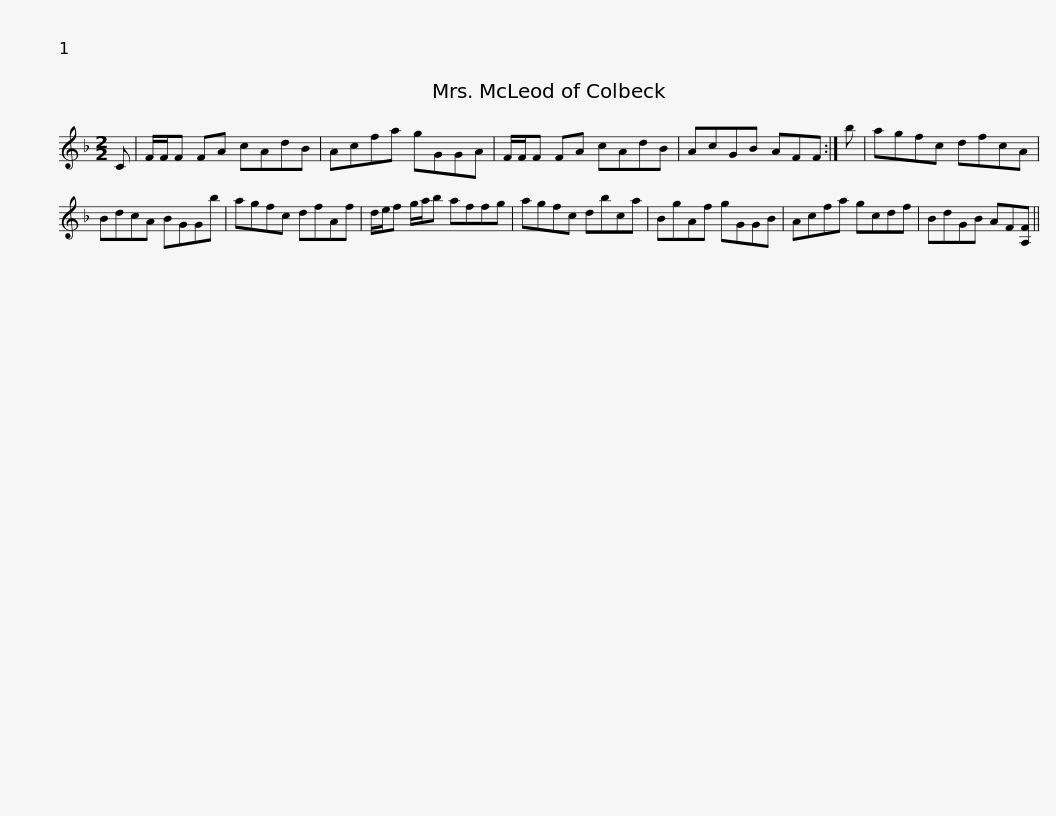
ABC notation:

X:1
L:1/8
M:2/2
I:linebreak $
K:F
V:1 treble
V:1
 C | F/F/F FA cAdB | Acfa gGGA | F/F/F FA cAdB | AcGB AFF :| %5
 b |$ agfc dfcA | BdcA BGGb | agfc dfAf | d/e/f g/a/b affg | %10
 agfc dbca |$ BgAf gGGB | Acfa gcdf | BdGB AF[A,F] || %14
